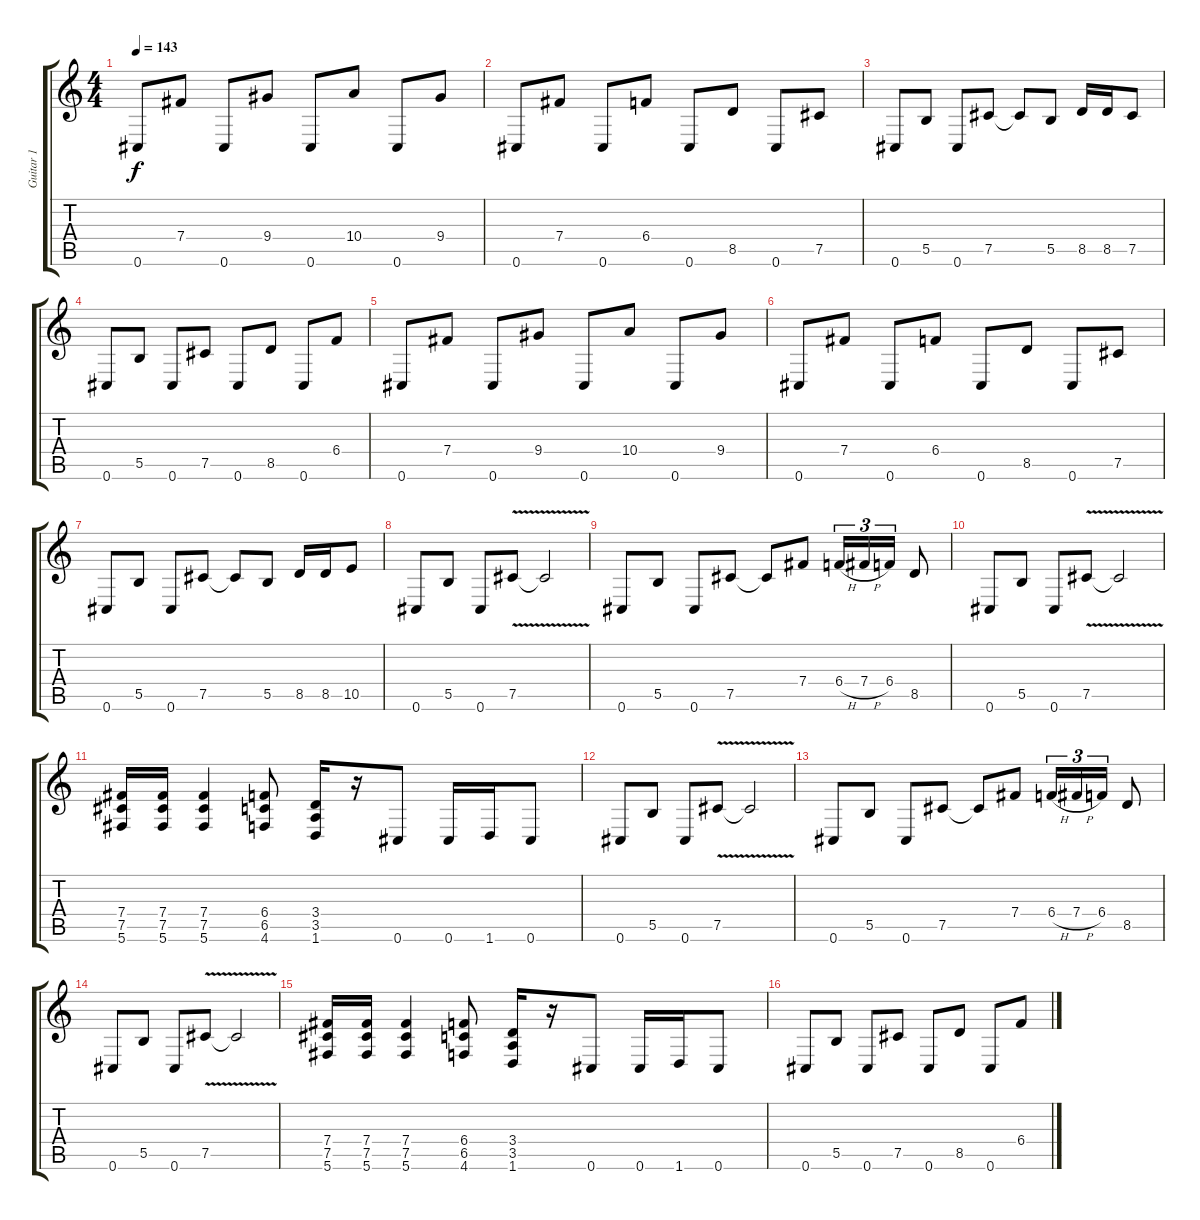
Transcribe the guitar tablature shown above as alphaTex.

\track ("Guitar 1" "Guitar 1") {instrument overdrivenguitar}
\staff {score tabs}
\tuning (Db4 Ab3 E3 B2 Gb2 Db2) {hide}
\ts (4 4)
\tempo 143
\clef g2
\ks c
0.6.8{dy f} 7.4.8 0.6.8 9.4.8 0.6.8 10.4.8 0.6.8 9.4.8 |
0.6.8 7.4.8 0.6.8 6.4.8 0.6.8 8.5.8 0.6.8 7.5.8 |
0.6.8 5.5.8 0.6.8 7.5.8 7.5{t}.8 5.5.8 8.5.16 8.5.16 7.5.8 |
0.6.8 5.5.8 0.6.8 7.5.8 0.6.8 8.5.8 0.6.8 6.4.8 |
0.6.8 7.4.8 0.6.8 9.4.8 0.6.8 10.4.8 0.6.8 9.4.8 |
0.6.8 7.4.8 0.6.8 6.4.8 0.6.8 8.5.8 0.6.8 7.5.8 |
0.6.8 5.5.8 0.6.8 7.5.8 7.5{t}.8 5.5.8 8.5.16 8.5.16 10.5.8 |
\section ("" "")
0.6.8 5.5.8 0.6.8 7.5{v}.8 7.5{t}.2 |
0.6.8 5.5.8 0.6.8 7.5.8 7.5{t}.8 7.4.8 6.4{h}.16{tu (3 2)} 7.4{h}.16{tu (3 2)} 6.4.16{tu (3 2)} 8.5.8 |
0.6.8 5.5.8 0.6.8 7.5{v}.8 7.5{t}.2 |
(7.4 7.5 5.6).16 (7.4 7.5 5.6).16 (7.4 7.5 5.6).4 (6.4 6.5 4.6).8 (3.4 3.5 1.6).16 r.16 0.6.8 0.6.16 1.6.16 0.6.8 |
0.6.8 5.5.8 0.6.8 7.5{v}.8 7.5{t}.2 |
0.6.8 5.5.8 0.6.8 7.5.8 7.5{t}.8 7.4.8 6.4{h}.16{tu (3 2)} 7.4{h}.16{tu (3 2)} 6.4.16{tu (3 2)} 8.5.8 |
0.6.8 5.5.8 0.6.8 7.5{v}.8 7.5{t}.2 |
(7.4 7.5 5.6).16 (7.4 7.5 5.6).16 (7.4 7.5 5.6).4 (6.4 6.5 4.6).8 (3.4 3.5 1.6).16 r.16 0.6.8 0.6.16 1.6.16 0.6.8 |
\section ("" "")
0.6.8 5.5.8 0.6.8 7.5.8 0.6.8 8.5.8 0.6.8 6.4.8
